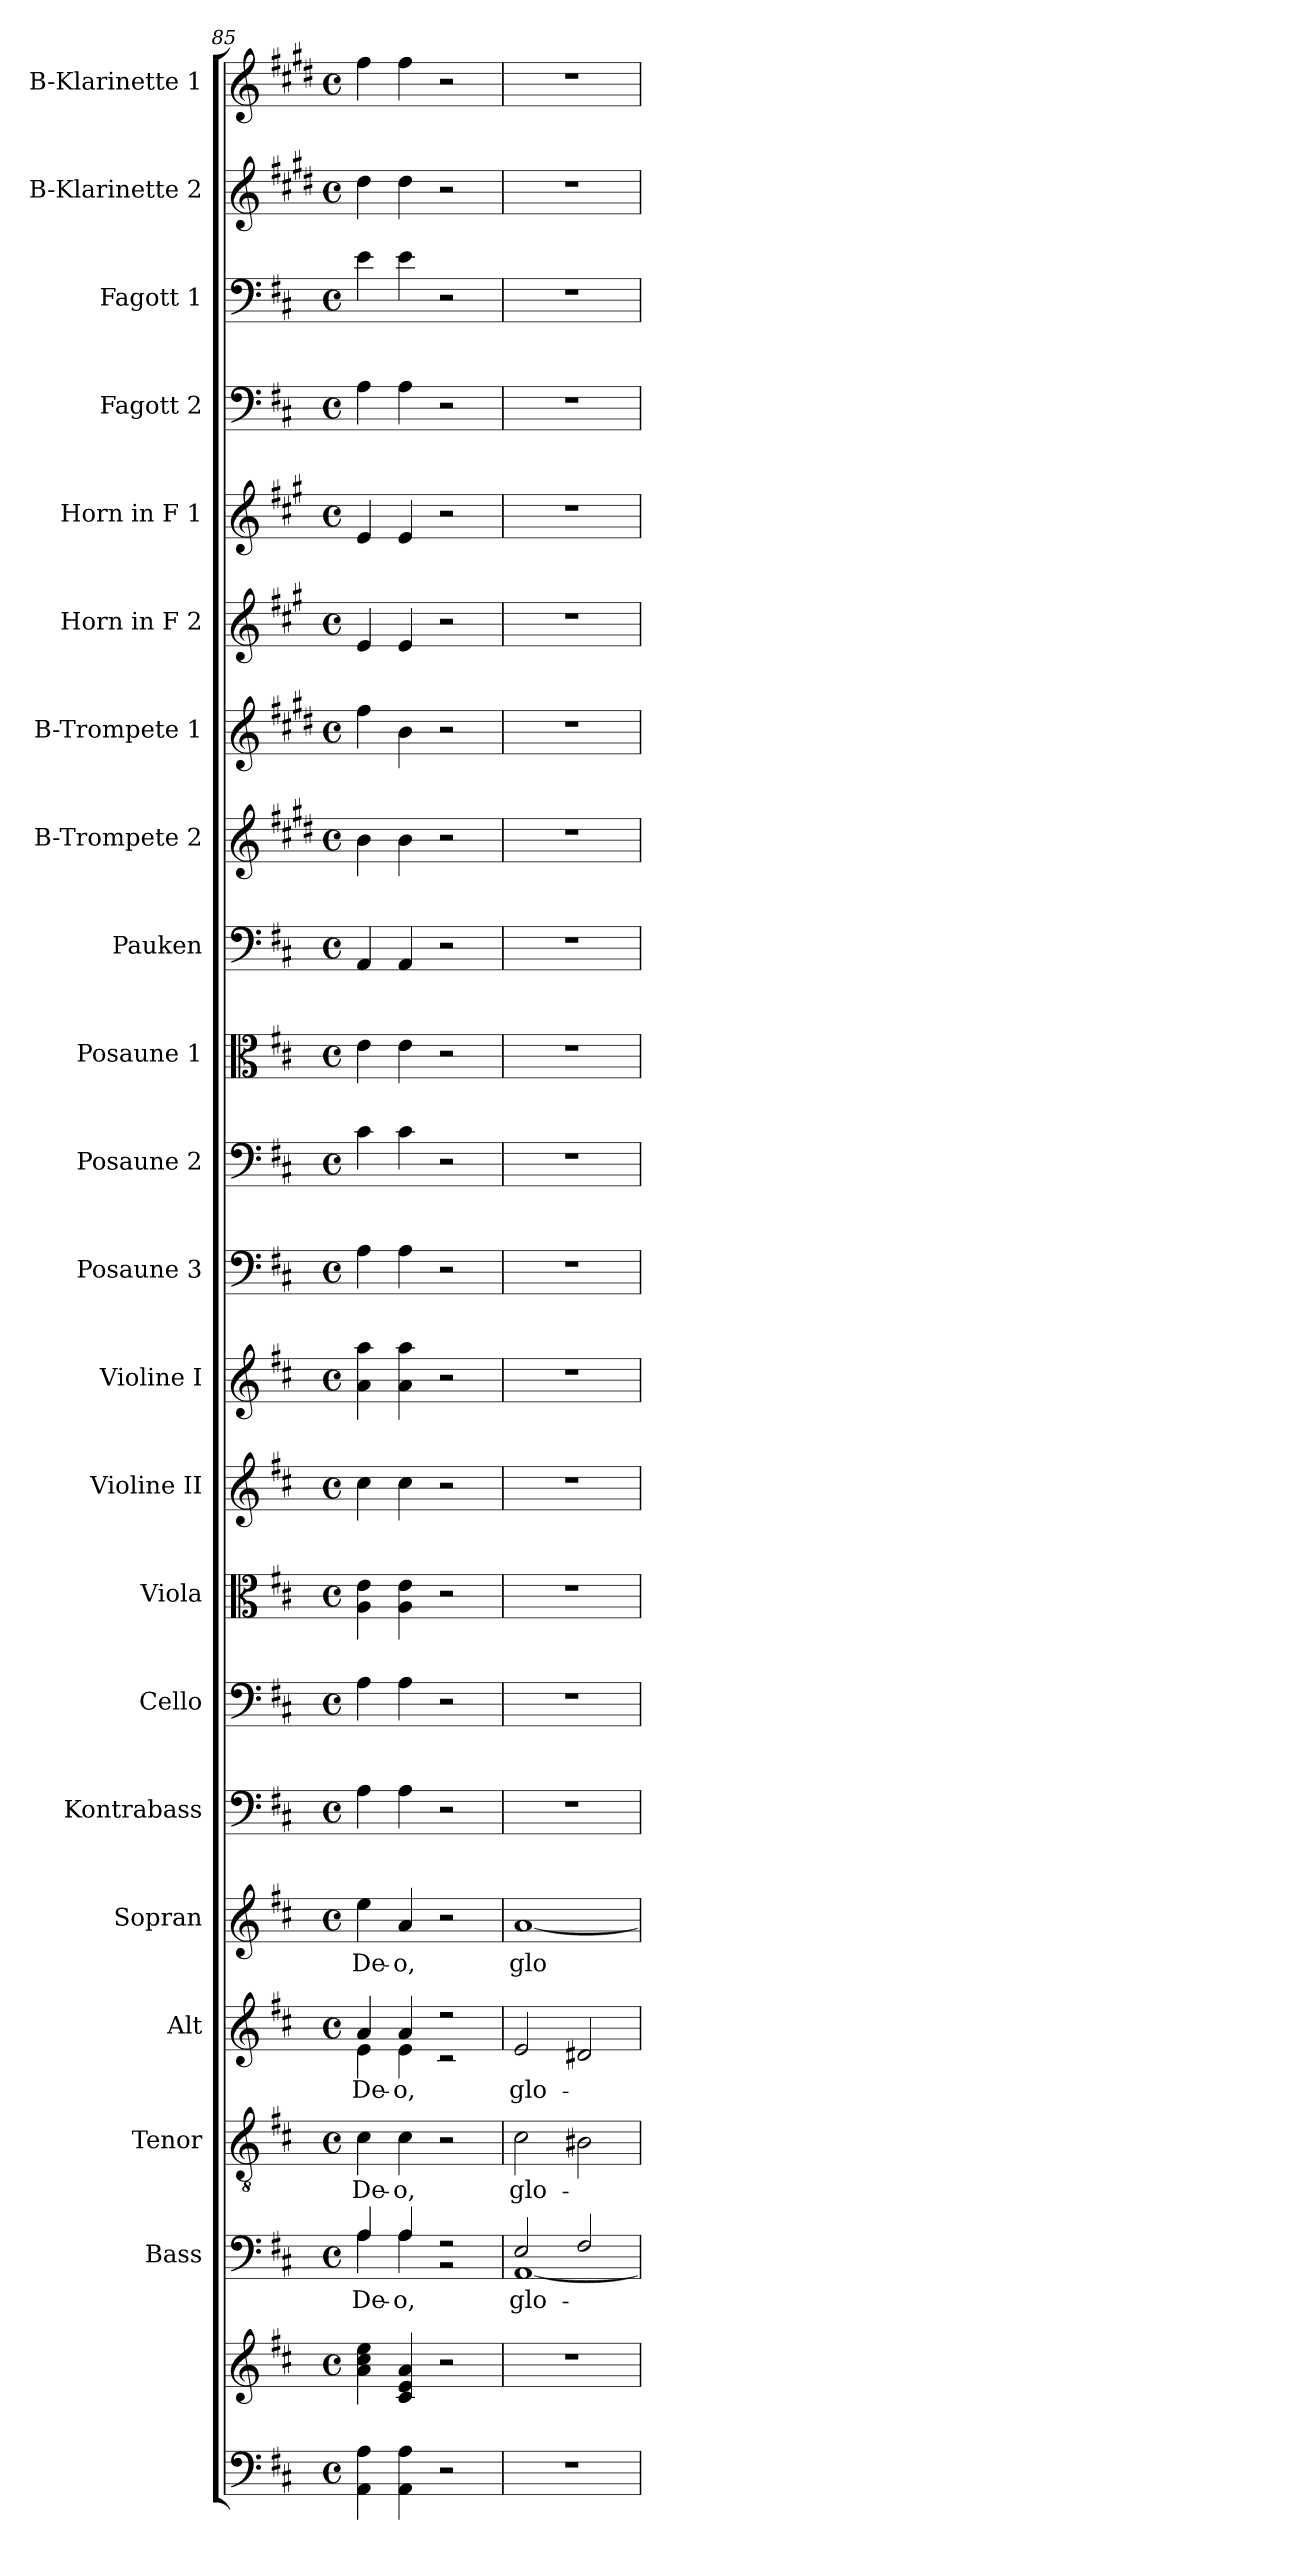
**kern	**kern	**kern	**text	**kern	**text	**kern	**text	**kern	**text	**kern	**kern	**kern	**kern	**kern	**kern	**kern	**kern	**kern	**kern	**kern	**kern	**kern	**kern	**kern	**kern	**kern
*part22	*part22	*part21	*part21	*part20	*part20	*part19	*part19	*part18	*part18	*part17	*part16	*part15	*part14	*part13	*part12	*part11	*part10	*part9	*part8	*part7	*part6	*part5	*part4	*part3	*part2	*part1
*staff23	*staff22	*staff21	*staff21	*staff20	*staff20	*staff19	*staff19	*staff18	*staff18	*staff17	*staff16	*staff15	*staff14	*staff13	*staff12	*staff11	*staff10	*staff9	*staff8	*staff7	*staff6	*staff5	*staff4	*staff3	*staff2	*staff1
*	*	*I"Bass	*	*I"Tenor	*	*I"Alt	*	*I"Sopran	*	*I"Kontrabass	*I"Cello	*I"Viola	*I"Violine II	*I"Violine I	*I"Posaune 3	*I"Posaune 2	*I"Posaune 1	*I"Pauken	*I"B-Trompete 2	*I"B-Trompete 1	*I"Horn in F 2	*I"Horn in F 1	*I"Fagott 2	*I"Fagott 1	*I"B-Klarinette 2	*I"B-Klarinette 1
*	*	*I'B.	*	*I'T.	*	*I'A.	*	*I'S.	*	*I'Kb.	*	*I'Vla.	*I'Vl. II	*I'Vl. I	*I'Pos. 3	*I'Pos. 2	*I'Pos. 1	*I'Pk.	*I'B Trp. 2	*I'B Trp. 1	*	*	*I'Fg. 2	*I'Fg. 1	*I'B Kl. 2	*I'B Kl. 1
*clefF4	*clefG2	*clefF4	*	*clefGv2	*	*clefG2	*	*clefG2	*	*clefF4	*clefF4	*clefC3	*clefG2	*clefG2	*clefF4	*clefF4	*clefC3	*clefF4	*clefG2	*clefG2	*clefG2	*clefG2	*clefF4	*clefF4	*clefG2	*clefG2
*	*	*	*	*	*	*	*	*	*	*ITrd7c12	*	*	*	*	*	*	*	*	*ITrd1c2	*ITrd1c2	*ITrd4c7	*ITrd4c7	*	*	*ITrd1c2	*ITrd1c2
*k[f#c#]	*k[f#c#]	*k[f#c#]	*	*k[f#c#]	*	*k[f#c#]	*	*k[f#c#]	*	*k[f#c#]	*k[f#c#]	*k[f#c#]	*k[f#c#]	*k[f#c#]	*k[f#c#]	*k[f#c#]	*k[f#c#]	*k[f#c#]	*k[f#c#]	*k[f#c#]	*k[f#c#]	*k[f#c#]	*k[f#c#]	*k[f#c#]	*k[f#c#]	*k[f#c#]
*D:	*D:	*D:	*	*D:	*	*D:	*	*D:	*	*D:	*D:	*D:	*D:	*D:	*D:	*D:	*D:	*D:	*D:	*D:	*D:	*D:	*D:	*D:	*D:	*D:
*M4/4	*M4/4	*M4/4	*	*M4/4	*	*M4/4	*	*M4/4	*	*M4/4	*M4/4	*M4/4	*M4/4	*M4/4	*M4/4	*M4/4	*M4/4	*M4/4	*M4/4	*M4/4	*M4/4	*M4/4	*M4/4	*M4/4	*M4/4	*M4/4
*met(c)	*met(c)	*met(c)	*	*met(c)	*	*met(c)	*	*met(c)	*	*met(c)	*met(c)	*met(c)	*met(c)	*met(c)	*met(c)	*met(c)	*met(c)	*met(c)	*met(c)	*met(c)	*met(c)	*met(c)	*met(c)	*met(c)	*met(c)	*met(c)
=85	=85	=85	=85	=85	=85	=85	=85	=85	=85	=85	=85	=85	=85	=85	=85	=85	=85	=85	=85	=85	=85	=85	=85	=85	=85	=85
!	!	!	!LO:LY:b	!	!LO:LY:b	!	!LO:LY:b	!	!LO:LY:b	!	!	!	!	!	!	!	!	!	!	!	!	!	!	!	!	!
*	*	*^	*	*	*	*^	*	*	*	*	*	*	*	*	*	*	*	*	*	*	*	*	*	*	*	*
4AA\ 4A\	4a\ 4cc#\ 4ee\	4A/	4A\	De-	4c#\	De-	4a/	4e\	De-	4ee\	De-	4AA\	4A\	4A\ 4e\	4cc#\	4a\ 4aa\	4A\	4c#\	4e\	4AA/	4a\	4ee\	4A/	4A/	4A\	4e\	4cc#\	4ee\
!	!	!	!	!LO:LY:b	!	!LO:LY:b	!	!	!LO:LY:b	!	!LO:LY:b	!	!	!	!	!	!	!	!	!	!	!	!	!	!	!	!	!
4AA\ 4A\	4c#/ 4e/ 4a/	4A/	4A\	-o,	4c#\	-o,	4a/	4e\	-o,	4a/	-o,	4AA\	4A\	4A\ 4e\	4cc#\	4a\ 4aa\	4A\	4c#\	4e\	4AA/	4a\	4a\	4A/	4A/	4A\	4e\	4cc#\	4ee\
2r	2r	2r	2r	.	2r	.	2r	2r	.	2r	.	2r	2r	2r	2r	2r	2r	2r	2r	2r	2r	2r	2r	2r	2r	2r	2r	2r
=86	=86	=86	=86	=86	=86	=86	=86	=86	=86	=86	=86	=86	=86	=86	=86	=86	=86	=86	=86	=86	=86	=86	=86	=86	=86	=86	=86	=86
!	!	!	!	!LO:LY:b	!	!LO:LY:b	!	!	!LO:LY:b	!	!LO:LY:b	!	!	!	!	!	!	!	!	!	!	!	!	!	!	!	!	!
*	*	*	*	*	*	*	*v	*v	*	*	*	*	*	*	*	*	*	*	*	*	*	*	*	*	*	*	*	*
1r	1r	2E/	[<1AA	glo-	2c#\	glo-	2e/	glo-	[1a	glo-	1r	1r	1r	1r	1r	1r	1r	1r	1r	1r	1r	1r	1r	1r	1r	1r	1r
.	.	2F#/	.	.	2B#X\	.	2d#X/	.	.	.	.	.	.	.	.	.	.	.	.	.	.	.	.	.	.	.	.
*	*	*v	*v	*	*	*	*	*	*	*	*	*	*	*	*	*	*	*	*	*	*	*	*	*	*	*	*
=	=	=	=	=	=	=	=	=	=	=	=	=	=	=	=	=	=	=	=	=	=	=	=	=	=	=
*-	*-	*-	*-	*-	*-	*-	*-	*-	*-	*-	*-	*-	*-	*-	*-	*-	*-	*-	*-	*-	*-	*-	*-	*-	*-	*-
